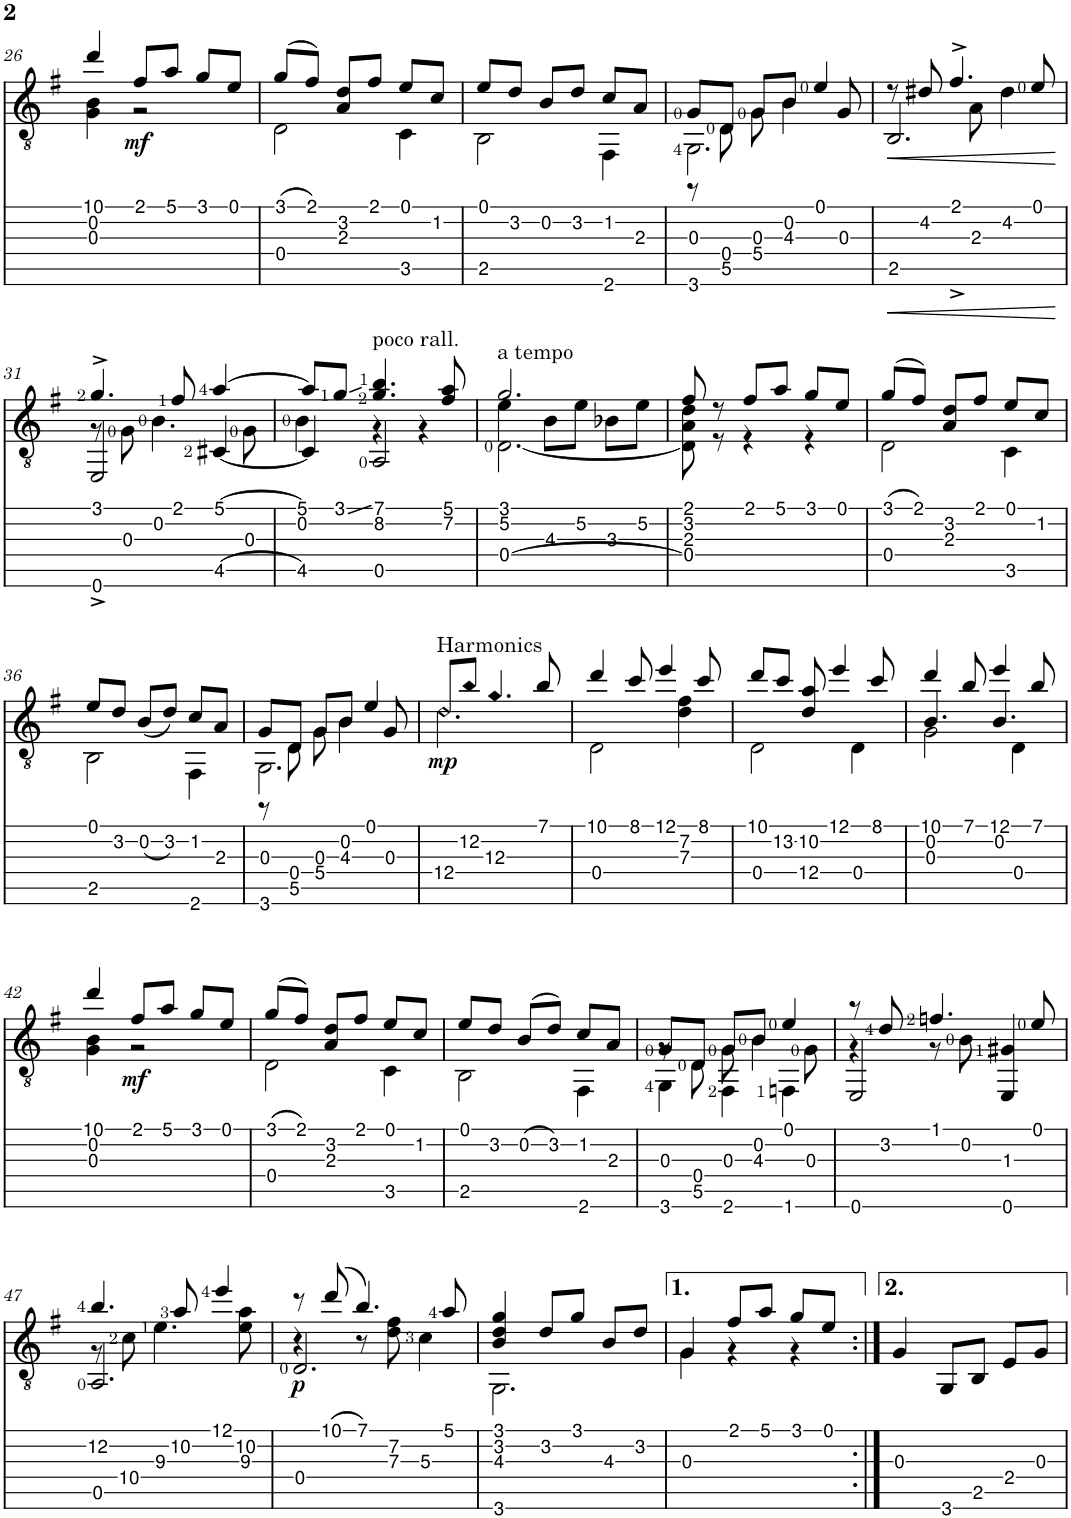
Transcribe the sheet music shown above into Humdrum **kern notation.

**kern	**kern	**dynam
*part1	*part1	*part1
*staff2	*staff1	*staff1/2
*I"Classical Guitar	*	*
*I'Guit.	*	*
!!LO:PB:g=z
*	*clefGv2	*
*k[f#]	*k[f#]	*
*e:	*e:	*
*M3/4	*M3/4	*
=26	=26	=26
*^	*^	*
4dd	4G 4B	4dd/	4G\ 4B\	.
!	!	!	!	!LO:DY:b
8f#L	2r	8f#/L	2r	mf
8aJ	.	8a/J	.	.
8gL	.	8g/L	.	.
8eJ	.	8e/J	.	.
=27	=27	=27	=27	=27
8gL	2D	(8g/L	2D\	.
8f#J	.	8f#/J)	.	.
8A\ 8d\L	.	8A/ 8d/L	.	.
8f#J	.	8f#/J	.	.
8eL	4C	8e/L	4C\	.
8cJ	.	8c/J	.	.
=28	=28	=28	=28	=28
8eL	2BB	8e/L	2BB\	.
8dJ	.	8d/J	.	.
8BL	.	8B/L	.	.
8dJ	.	8d/J	.	.
8cL	4FF#	8c/L	4FF#\	.
8AJ	.	8A/J	.	.
=29	=29	=29	=29	=29
*	*^	*	*^	*
8GL	2.GG	8r	8G/L	2.GG\	8r	.
8DJ	.	8D	8D/J	.	8D\	.
8GL	.	8G	8G/L	.	8G\	.
8BJ	.	4B	8B/J	.	4B\	.
4e	.	.	4e/	.	.	.
.	.	8G	.	.	8G/	.
=30	=30	=30	=30	=30	=30	=30
!	!	!	!	!	!	!LO:HP:b
8r	4.r	2.BB	8r	4.ryy	2.BB/	<
8d#X	.	.	8d#X/	.	.	.
4.f#^	.	.	4.f#^/	.	.	.
.	8A	.	.	8A\	.	.
.	4d#	.	.	4d#\	.	.
8e	.	.	8e/	.	.	.
*v	*v	*v	*	*	*	*
*	*v	*v	*v	*
.	.	[
!!LO:LB:g=z
=31	=31	=31
*^	*^	*
*	*^	*	*^	*
4.g^	8r	2EE	4.g^/	8r	2EE/	.
.	8G	.	.	8G\	.	.
.	4.B	.	.	4.B\	.	.
8f#	.	.	8f#/	.	.	.
[4a	.	[4C#X	[4a/	.	[<4C#X/	.
.	8G	.	.	8G\	.	.
=32	=32	=32	=32	=32	=32	=32
8aL]	4B	4C#]	8a/L]	4B\	4C#/]	.
8gJ	.	.	8g/J	.	.	.
!	!	!	!LO:TX:a:t=poco rall.	!	!	!
4.g 4.b	4r	2AA	4.g/ 4.b/	4r	2AA/	.
.	4r	.	.	4r	.	.
8f# 8a	.	.	8f#/ 8a/	.	.	.
=33	=33	=33	=33	=33	=33	=33
!	!	!	!LO:TX:a:t=a tempo	!	!	!
[2.D	4e	2.g	[2.D\	4e\	2.g/	.
.	8BL	.	.	8B\L	.	.
.	8eJ	.	.	8e\J	.	.
.	8B-XL	.	.	8B-X\L	.	.
.	8eJ	.	.	8e\J	.	.
*	*v	*v	*	*	*	*
*	*	*	*v	*v	*
=34	=34	=34	=34	=34
8f#	8D] 8A 8d	8f#/	8D\] 8A\ 8d\	.
8r	8r	8r	8r	.
8f#L	4r	8f#/L	4r	.
8aJ	.	8a/J	.	.
8gL	4r	8g/L	4r	.
8eJ	.	8e/J	.	.
=35	=35	=35	=35	=35
8gL	2D	(8g/L	2D\	.
8f#J	.	8f#/J)	.	.
8A\ 8d\L	.	8A/ 8d/L	.	.
8f#J	.	8f#/J	.	.
8eL	4C	8e/L	4C\	.
8cJ	.	8c/J	.	.
!!LO:LB:g=z	!!
=36	=36	=36	=36	=36
8eL	2BB	8e/L	2BB\	.
8dJ	.	8d/J	.	.
8BL	.	(<8B/L	.	.
8dJ	.	8d/J)	.	.
8cL	4FF#	8c/L	4FF#\	.
8AJ	.	8A/J	.	.
=37	=37	=37	=37	=37
*	*^	*	*^	*
8GL	2.GG	8r	8G/L	2.GG\	8r	.
8DJ	.	8D	8D/J	.	8D\	.
8GL	.	8G	8G/L	.	8G\	.
8BJ	.	4B	8B/J	.	4B\	.
4e	.	.	4e/	.	.	.
.	.	8G	.	.	8G/	.
=38	=38	=38	=38	=38	=38	=38
!	!	!	!LO:TX:a:t=Harmonics	!	!	!
!LO:N:head=diamond	!LO:N:head=diamond	!	!	!LO:N:head=diamond	!	!LO:DY:b
*	*v	*v	*	*	*	*
*	*	*	*v	*v	*
8dL	2.d	8d/L	2.d\	mp
!LO:N:head=diamond	!	!LO:N:head=diamond	!	!
8bJ	.	8b/J	.	.
!LO:N:head=diamond	!	!LO:N:head=diamond	!	!
4.g	.	4.g/	.	.
8b	.	8b/	.	.
=39	=39	=39	=39	=39
4dd	2D	4dd/	2D\	.
8cc	.	8cc/	.	.
4ee	.	4ee/	.	.
.	4d 4f#	.	4d\ 4f#\	.
8cc	.	8cc/	.	.
=40	=40	=40	=40	=40
8ddL	2D	8dd/L	2D\	.
8ccJ	.	8cc/J	.	.
8d 8a	.	8d/ 8a/	.	.
4ee	.	4ee/	.	.
.	4D	.	4D\	.
8cc	.	8cc/	.	.
=41	=41	=41	=41	=41
*	*^	*	*^	*
4dd	2G	4.B	4dd/	2G\	4.B/	.
8b	.	.	8b/	.	.	.
4ee	.	4.B	4ee/	.	4.B/	.
.	4D	.	.	4D\	.	.
8b	.	.	8b/	.	.	.
*	*v	*v	*	*	*	*
*	*	*	*v	*v	*
!!LO:LB:g=z
=42	=42	=42	=42	=42
4dd	4G 4B	4dd/	4G\ 4B\	.
!	!	!	!	!LO:DY:b
8f#L	2r	8f#/L	2r	mf
8aJ	.	8a/J	.	.
8gL	.	8g/L	.	.
8eJ	.	8e/J	.	.
=43	=43	=43	=43	=43
8gL	2D	(8g/L	2D\	.
8f#J	.	8f#/J)	.	.
8A\ 8d\L	.	8A/ 8d/L	.	.
8f#J	.	8f#/J	.	.
8eL	4C	8e/L	4C\	.
8cJ	.	8c/J	.	.
=44	=44	=44	=44	=44
8eL	2BB	8e/L	2BB\	.
8dJ	.	8d/J	.	.
8BL	.	(8B/L	.	.
8dJ	.	8d/J)	.	.
8cL	4FF#	8c/L	4FF#\	.
8AJ	.	8A/J	.	.
=45	=45	=45	=45	=45
*	*^	*	*^	*
8GL	8r	4GG	8G/L	8r	4GG\	.
8DJ	8D	.	8D/J	8D\	.	.
8GL	8G	4FF#	8G/L	8G\	4FF#\	.
8BJ	4B	.	8B/J	4B\	.	.
4e	.	4FFn	4e/	.	4FFn\	.
.	8G	.	.	8G\	.	.
=46	=46	=46	=46	=46	=46	=46
8r	4r	2EE	8r	4r	2EE/	.
8d	.	.	8d/	.	.	.
4.fn	8r	.	4.fn/	8r	.	.
.	8B	.	.	8B\	.	.
.	4r	4EE 4G#X	.	4ryy	4EE/ 4G#X/	.
8e	.	.	8e/	.	.	.
!!LO:LB:g=z	!!	!!
=47	=47	=47	=47	=47	=47	=47
4.b	8r	2.AA	4.b/	8r	2.AA/	.
.	8c	.	.	8c\	.	.
.	4.e	.	.	4.e\	.	.
8a	.	.	8a/	.	.	.
4ee	.	.	4ee/	.	.	.
.	8e 8a	.	.	8e\ 8a\	.	.
=48	=48	=48	=48	=48	=48	=48
!	!	!	!	!	!	!LO:DY:b
8r	4r	2.D	8r	4r	2.D/	p
8dd	.	.	(8dd/	.	.	.
4.b	8r	.	4.b/)	8r	.	.
.	8d 8f#	.	.	8d\ 8f#\	.	.
.	4c	.	.	4c\	.	.
8a	.	.	8a/	.	.	.
*	*v	*v	*	*	*	*
*	*	*	*v	*v	*
=49	=49	=49	=49	=49
4B 4d 4g	2.GG	4B/ 4d/ 4g/	2.GG\	.
8dL	.	8d/L	.	.
8gJ	.	8g/J	.	.
8BL	.	8B/L	.	.
8dJ	.	8d/J	.	.
=50	=50	=50	=50	=50
4G	4G	4G/	4G\	.
8f#L	4r	8f#/L	4r	.
8aJ	.	8a/J	.	.
8gL	4r	8g/L	4r	.
8eJ	.	8e/J	.	.
*v	*v	*	*	*
*	*v	*v	*
=51:|!	=51:|!	=51:|!
4G	4G/	.
8GGL	8GG/L	.
8BBJ	8BB/J	.
8EL	8E/L	.
8GJ	8G/J	.
=	=	=
*-	*-	*-
